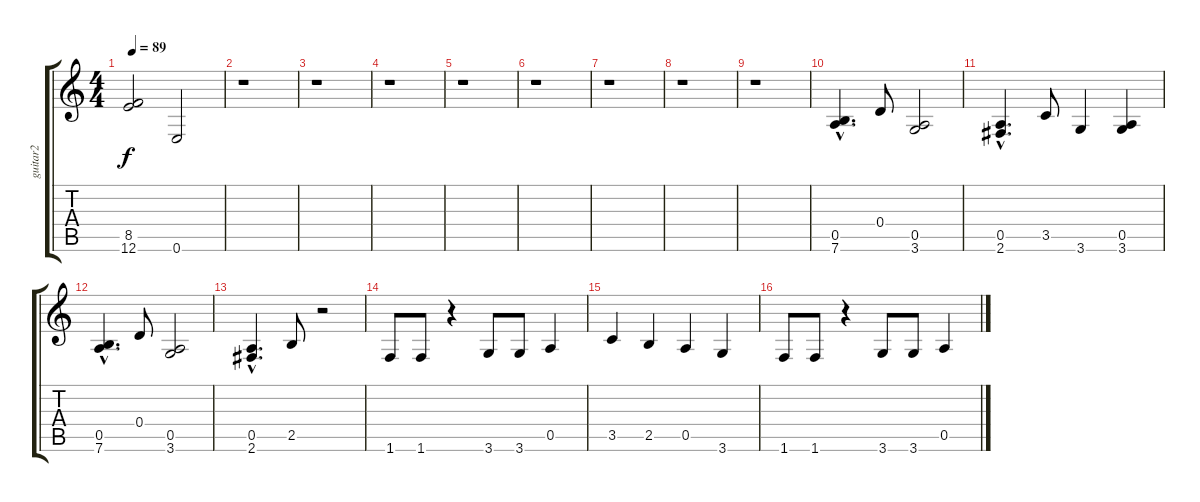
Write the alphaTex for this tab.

\track ("guitar2" "guitar2") {instrument overdrivenguitar}
\staff {score tabs}
\tuning (E4 B3 G3 D3 A2 E2) {hide}
\ts (4 4)
\tempo 89
\clef g2
\ks c
(8.5 12.6).2{dy f} 0.6.2 |
r.1 |
r.1 |
r.1 |
r.1 |
r.1 |
r.1 |
r.1 |
r.1 |
(0.5{hac} 7.6{hac}).4{d} 0.4.8 (0.5 3.6).2 |
(0.5{hac} 2.6{hac}).4{d} 3.5.8 3.6.4 (0.5 3.6).4 |
(0.5{hac} 7.6{hac}).4{d} 0.4.8 (0.5 3.6).2 |
(0.5{hac} 2.6{hac}).4{d} 2.5.8 r.2 |
1.6.8 1.6.8 r.4 3.6.8 3.6.8 0.5.4 |
3.5.4 2.5.4 0.5.4 3.6.4 |
1.6.8 1.6.8 r.4 3.6.8 3.6.8 0.5.4
